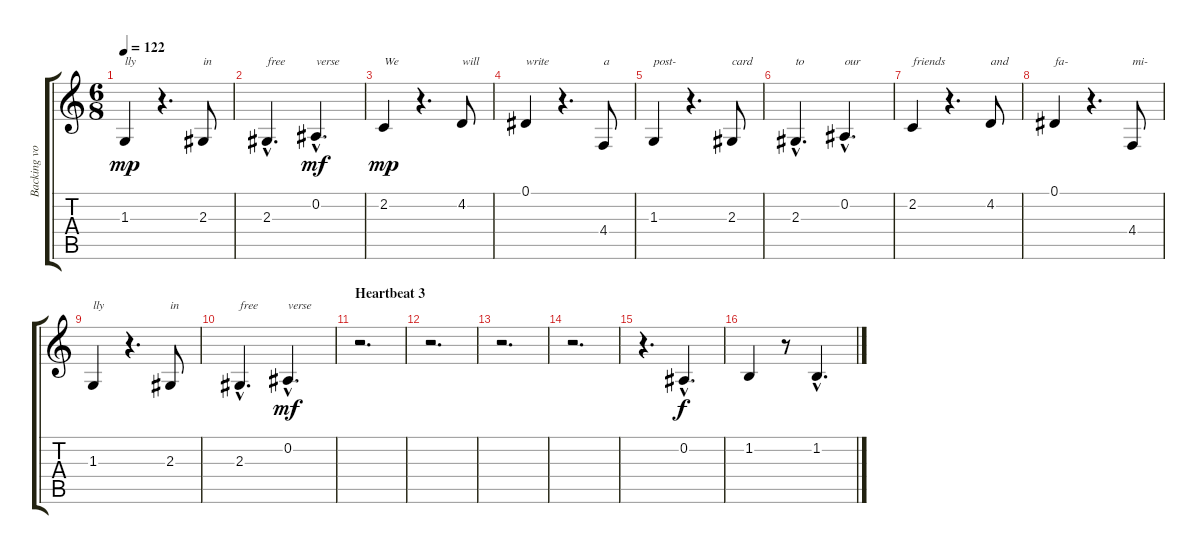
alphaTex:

\track ("Backing vocals 2" "Backing vo") {instrument bassoon}
\staff {score tabs}
\tuning (Eb4 Bb3 Gb3 Db3 Ab2 Eb2) {hide}
\ts (6 8)
\tempo 122
\clef g2
\ks c
1.3.4{txt "lly" dy mp} r.4{d} 2.3.8{txt "in"} |
2.3{hac}.4{d txt "free"} 0.2{hac}.4{d txt "verse" dy mf} |
2.2.4{txt "We" dy mp} r.4{d} 4.2.8{txt "will"} |
0.1.4{txt "write"} r.4{d} 4.4.8{txt "a"} |
1.3.4{txt "post-"} r.4{d} 2.3.8{txt "card"} |
2.3{hac}.4{d txt "to"} 0.2{hac}.4{d txt "our"} |
2.2.4{txt "friends"} r.4{d} 4.2.8{txt "and"} |
0.1.4{txt "fa-"} r.4{d} 4.4.8{txt "mi-"} |
1.3.4{txt "lly"} r.4{d} 2.3.8{txt "in"} |
2.3{hac}.4{d txt "free"} 0.2{hac}.4{d txt "verse" dy mf} |
\section ("" "Heartbeat 3")
r.2{d} |
r.2{d} |
r.2{d} |
r.2{d} |
r.4{d} 0.2{hac}.4{d dy f} |
1.2.4 r.8 1.2{hac}.4{d}
